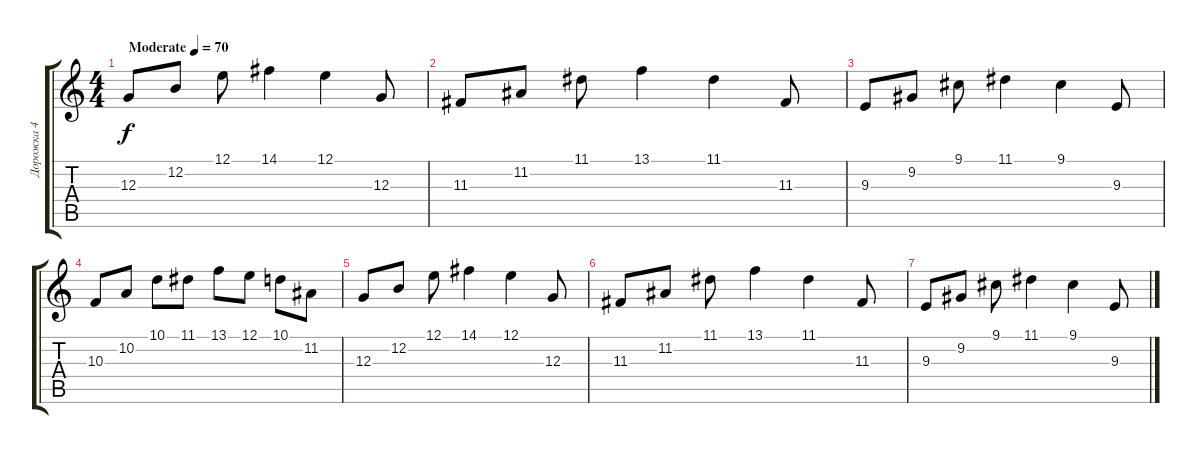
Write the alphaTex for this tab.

\track ("Дорожка 4" "Дорожка 4") {instrument electricgrandpiano}
\staff {score tabs}
\tuning (E4 B3 G3 D3 A2 E2) {hide}
\ts (4 4)
\tempo (70 "Moderate")
\clef g2
\ks c
12.3.8{dy f instrument electricgrandpiano} 12.2.8 12.1.8 14.1.4 12.1.4 12.3.8 |
11.3.8 11.2.8 11.1.8 13.1.4 11.1.4 11.3.8 |
9.3.8 9.2.8 9.1.8 11.1.4 9.1.4 9.3.8 |
10.3.8 10.2.8 10.1.8 11.1.8 13.1.8 12.1.8 10.1.8 11.2.8 |
12.3.8 12.2.8 12.1.8 14.1.4 12.1.4 12.3.8 |
11.3.8 11.2.8 11.1.8 13.1.4 11.1.4 11.3.8 |
9.3.8 9.2.8 9.1.8 11.1.4 9.1.4 9.3.8
